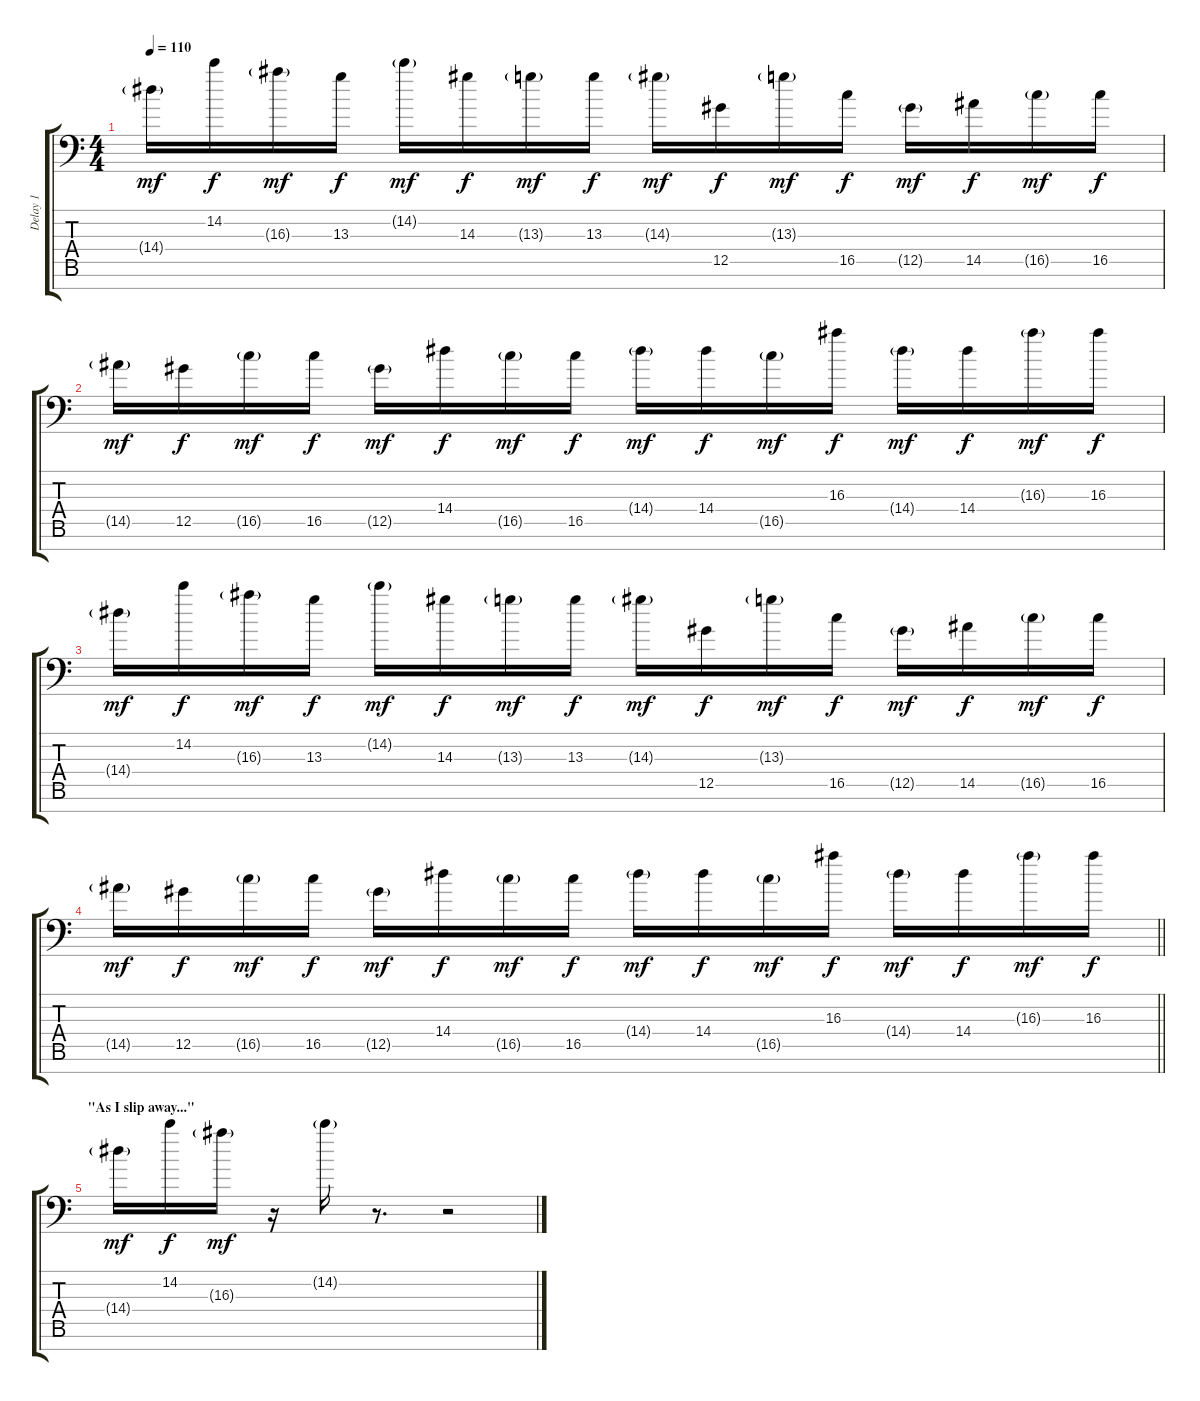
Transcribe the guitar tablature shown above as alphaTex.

\track ("Delay 1" "Delay 1") {instrument distortionguitar}
\staff {score tabs}
\tuning (Eb4 Bb3 Gb3 Db3 Ab2 Eb2 Ab1) {hide}
\ts (4 4)
\tempo 110
\clef f4
\ks c
14.4{g}.16{dy mf} 14.2.16{dy f} 16.3{g}.16{dy mf} 13.3.16{dy f} 14.2{g}.16{dy mf} 14.3.16{dy f} 13.3{g}.16{dy mf} 13.3.16{dy f} 14.3{g}.16{dy mf} 12.5.16{dy f} 13.3{g}.16{dy mf} 16.5.16{dy f} 12.5{g}.16{dy mf} 14.5.16{dy f} 16.5{g}.16{dy mf} 16.5.16{dy f} |
14.5{g}.16{dy mf} 12.5.16{dy f} 16.5{g}.16{dy mf} 16.5.16{dy f} 12.5{g}.16{dy mf} 14.4.16{dy f} 16.5{g}.16{dy mf} 16.5.16{dy f} 14.4{g}.16{dy mf} 14.4.16{dy f} 16.5{g}.16{dy mf} 16.3.16{dy f} 14.4{g}.16{dy mf} 14.4.16{dy f} 16.3{g}.16{dy mf} 16.3.16{dy f} |
14.4{g}.16{dy mf} 14.2.16{dy f} 16.3{g}.16{dy mf} 13.3.16{dy f} 14.2{g}.16{dy mf} 14.3.16{dy f} 13.3{g}.16{dy mf} 13.3.16{dy f} 14.3{g}.16{dy mf} 12.5.16{dy f} 13.3{g}.16{dy mf} 16.5.16{dy f} 12.5{g}.16{dy mf} 14.5.16{dy f} 16.5{g}.16{dy mf} 16.5.16{dy f} |
\barLineRight lightlight
14.5{g}.16{dy mf} 12.5.16{dy f} 16.5{g}.16{dy mf} 16.5.16{dy f} 12.5{g}.16{dy mf} 14.4.16{dy f} 16.5{g}.16{dy mf} 16.5.16{dy f} 14.4{g}.16{dy mf} 14.4.16{dy f} 16.5{g}.16{dy mf} 16.3.16{dy f} 14.4{g}.16{dy mf} 14.4.16{dy f} 16.3{g}.16{dy mf} 16.3.16{dy f} |
\section ("" "\"As I slip away...\"")
14.4{g}.16{dy mf} 14.2.16{dy f} 16.3{g}.16{dy mf} r.16 14.2{g}.16 r.8{d} r.2
